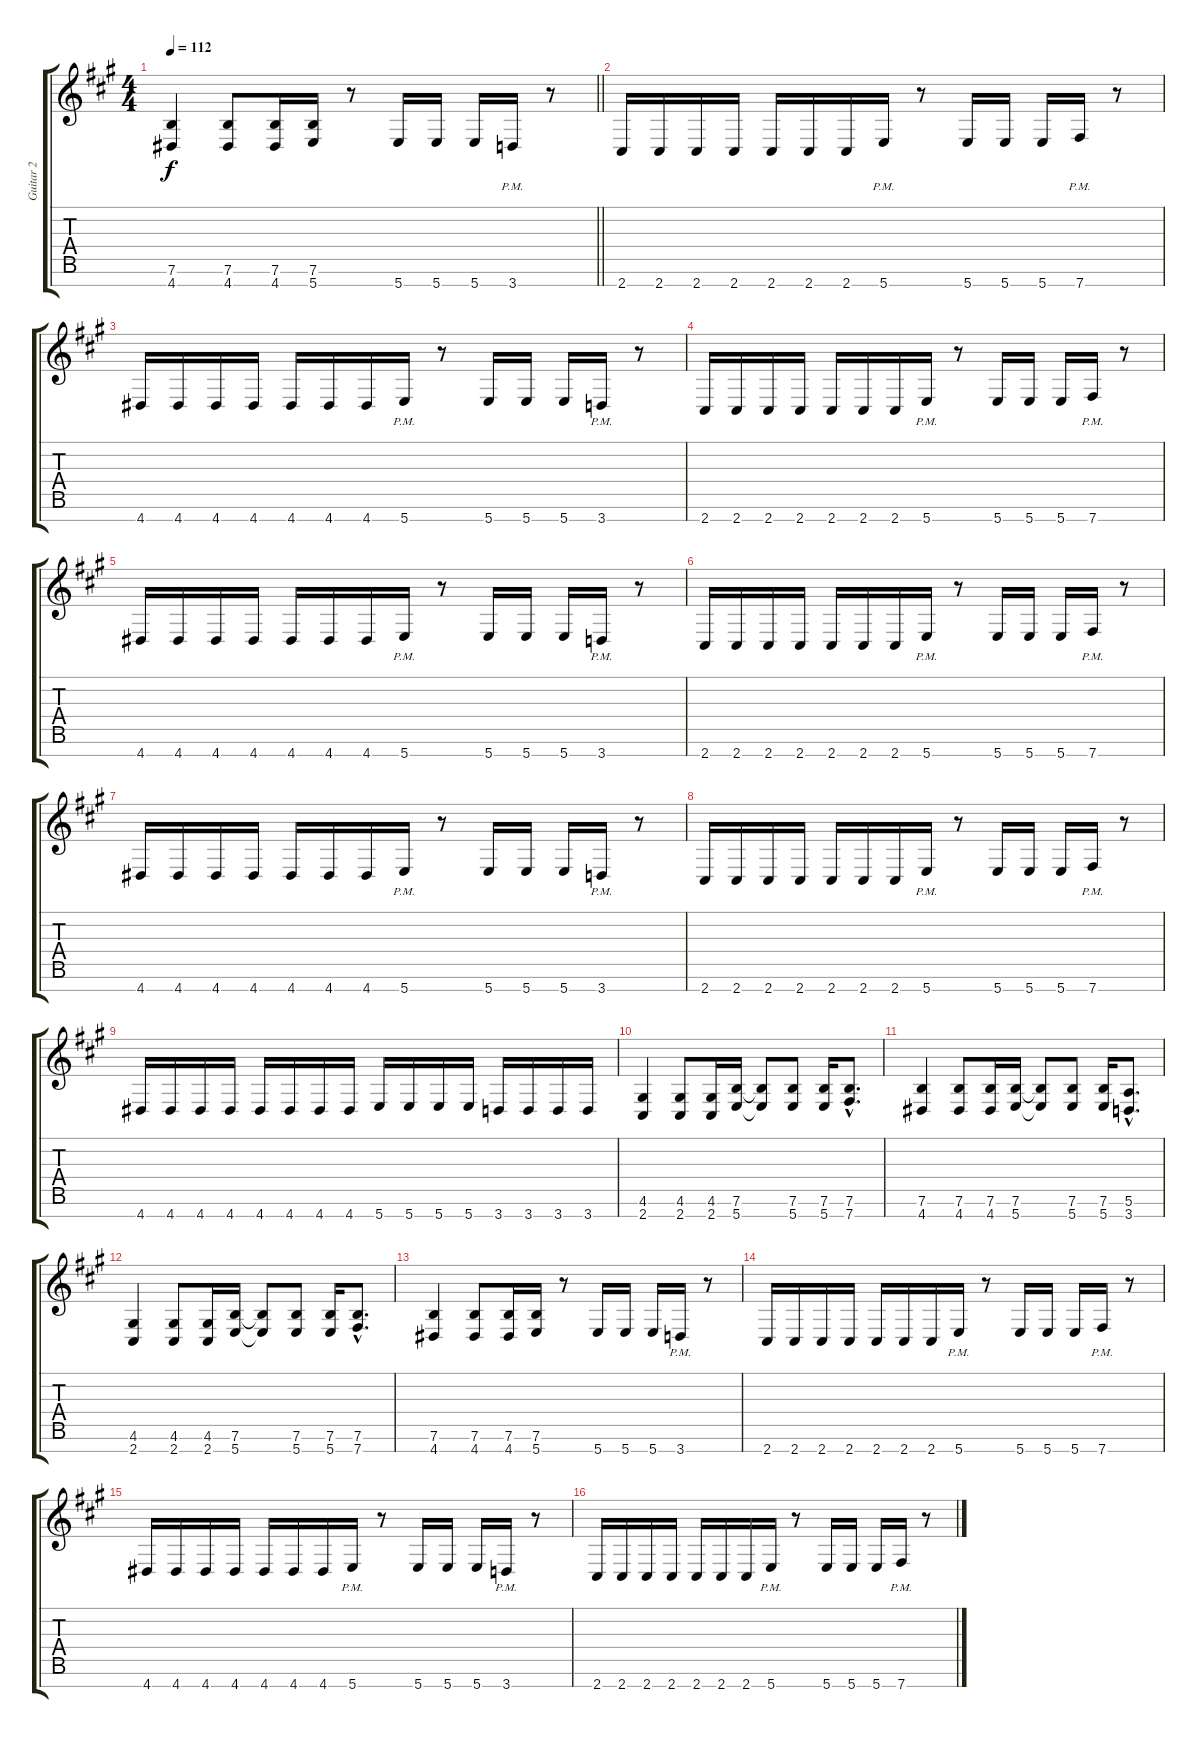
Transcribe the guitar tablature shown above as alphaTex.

\track ("Guitar 2" "Guitar 2") {instrument overdrivenguitar}
\staff {score tabs}
\tuning (E4 B3 G3 D3 A2 E2 B1) {hide}
\ts (4 4)
\tempo 112
\clef g2
\barLineRight lightlight
\ks f#minor
(7.6 4.7).4{dy f} (7.6 4.7).8 (7.6 4.7).16 (7.6 5.7).16 r.8 5.7.16 5.7.16 5.7.16 3.7{pm}.16 r.8 |
2.7.16 2.7.16 2.7.16 2.7.16 2.7.16 2.7.16 2.7.16 5.7{pm}.16 r.8 5.7.16 5.7.16 5.7.16 7.7{pm}.16 r.8 |
4.7.16 4.7.16 4.7.16 4.7.16 4.7.16 4.7.16 4.7.16 5.7{pm}.16 r.8 5.7.16 5.7.16 5.7.16 3.7{pm}.16 r.8 |
2.7.16 2.7.16 2.7.16 2.7.16 2.7.16 2.7.16 2.7.16 5.7{pm}.16 r.8 5.7.16 5.7.16 5.7.16 7.7{pm}.16 r.8 |
4.7.16 4.7.16 4.7.16 4.7.16 4.7.16 4.7.16 4.7.16 5.7{pm}.16 r.8 5.7.16 5.7.16 5.7.16 3.7{pm}.16 r.8 |
2.7.16 2.7.16 2.7.16 2.7.16 2.7.16 2.7.16 2.7.16 5.7{pm}.16 r.8 5.7.16 5.7.16 5.7.16 7.7{pm}.16 r.8 |
4.7.16 4.7.16 4.7.16 4.7.16 4.7.16 4.7.16 4.7.16 5.7{pm}.16 r.8 5.7.16 5.7.16 5.7.16 3.7{pm}.16 r.8 |
2.7.16 2.7.16 2.7.16 2.7.16 2.7.16 2.7.16 2.7.16 5.7{pm}.16 r.8 5.7.16 5.7.16 5.7.16 7.7{pm}.16 r.8 |
4.7.16 4.7.16 4.7.16 4.7.16 4.7.16 4.7.16 4.7.16 4.7.16 5.7.16 5.7.16 5.7.16 5.7.16 3.7.16 3.7.16 3.7.16 3.7.16 |
(4.6 2.7).4 (4.6 2.7).8 (4.6 2.7).16 (7.6 5.7).16 (7.6{t} 5.7{t}).8 (7.6 5.7).8 (7.6 5.7).16 (7.6{hac} 7.7{hac}).8{d} |
(7.6 4.7).4 (7.6 4.7).8 (7.6 4.7).16 (7.6 5.7).16 (7.6{t} 5.7{t}).8 (7.6 5.7).8 (7.6 5.7).16 (5.6{hac} 3.7{hac}).8{d} |
(4.6 2.7).4 (4.6 2.7).8 (4.6 2.7).16 (7.6 5.7).16 (7.6{t} 5.7{t}).8 (7.6 5.7).8 (7.6 5.7).16 (7.6{hac} 7.7{hac}).8{d} |
(7.6 4.7).4 (7.6 4.7).8 (7.6 4.7).16 (7.6 5.7).16 r.8 5.7.16 5.7.16 5.7.16 3.7{pm}.16 r.8 |
2.7.16 2.7.16 2.7.16 2.7.16 2.7.16 2.7.16 2.7.16 5.7{pm}.16 r.8 5.7.16 5.7.16 5.7.16 7.7{pm}.16 r.8 |
4.7.16 4.7.16 4.7.16 4.7.16 4.7.16 4.7.16 4.7.16 5.7{pm}.16 r.8 5.7.16 5.7.16 5.7.16 3.7{pm}.16 r.8 |
2.7.16 2.7.16 2.7.16 2.7.16 2.7.16 2.7.16 2.7.16 5.7{pm}.16 r.8 5.7.16 5.7.16 5.7.16 7.7{pm}.16 r.8
